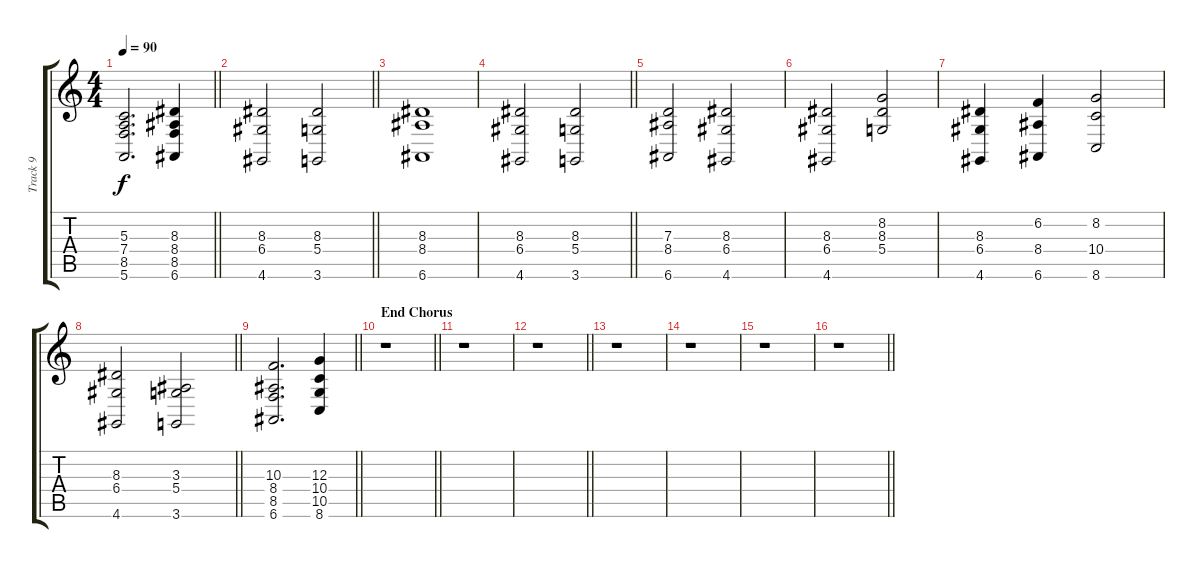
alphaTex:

\track ("Track 9" "Track 9") {instrument synthstrings1}
\staff {score tabs}
\tuning (E4 B3 G3 D3 A2 E2) {hide}
\ts (4 4)
\tempo 90
\clef g2
\barLineRight lightlight
\ks c
(5.3 7.4 8.5 5.6).2{d dy f} (8.3 8.4 8.5 6.6).4 |
\barLineRight lightlight
(8.3 6.4 4.6).2 (8.3 5.4 3.6).2 |
(8.3 8.4 6.6).1 |
\barLineRight lightlight
(8.3 6.4 4.6).2 (8.3 5.4 3.6).2 |
(7.3 8.4 6.6).2 (8.3 6.4 4.6).2 |
(8.3 6.4 4.6).2 (8.2 8.3 5.4).2 |
(8.3 6.4 4.6).4 (6.2 8.4 6.6).4 (8.2 10.4 8.6).2 |
\barLineRight lightlight
(8.3 6.4 4.6).2 (3.3 5.4 3.6).2 |
\barLineRight lightlight
(10.3 8.4 8.5 6.6).2{d} (12.3 10.4 10.5 8.6).4 |
\section ("" "End Chorus")
\barLineRight lightlight
r.1 |
r.1 |
\barLineRight lightlight
r.1 |
r.1 |
r.1 |
r.1 |
\barLineRight lightlight
r.1
